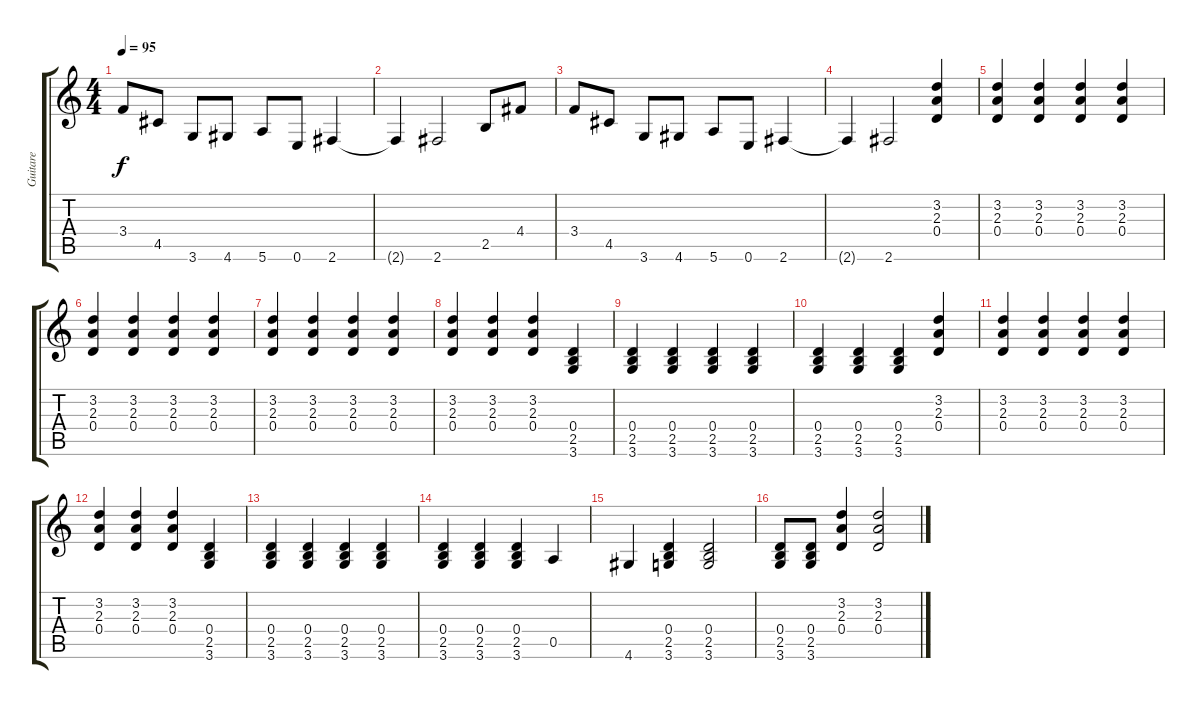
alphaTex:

\track ("Guitare" "Guitare") {instrument electricguitarclean}
\staff {score tabs}
\tuning (E4 B3 G3 D3 A2 E2) {hide}
\ts (4 4)
\tempo 95
\clef g2
\ks c
3.4.8{dy f} 4.5.8 3.6.8 4.6.8 5.6.8 0.6.8 2.6.4 |
2.6{t}.4 2.6.2 2.5.8 4.4.8 |
3.4.8 4.5.8 3.6.8 4.6.8 5.6.8 0.6.8 2.6.4 |
2.6{t}.4 2.6.2 (3.2 2.3 0.4).4 |
(3.2 2.3 0.4).4 (3.2 2.3 0.4).4 (3.2 2.3 0.4).4 (3.2 2.3 0.4).4 |
(3.2 2.3 0.4).4 (3.2 2.3 0.4).4 (3.2 2.3 0.4).4 (3.2 2.3 0.4).4 |
(3.2 2.3 0.4).4 (3.2 2.3 0.4).4 (3.2 2.3 0.4).4 (3.2 2.3 0.4).4 |
(3.2 2.3 0.4).4 (3.2 2.3 0.4).4 (3.2 2.3 0.4).4 (0.4 2.5 3.6).4 |
(0.4 2.5 3.6).4 (0.4 2.5 3.6).4 (0.4 2.5 3.6).4 (0.4 2.5 3.6).4 |
(0.4 2.5 3.6).4 (0.4 2.5 3.6).4 (0.4 2.5 3.6).4 (3.2 2.3 0.4).4 |
(3.2 2.3 0.4).4 (3.2 2.3 0.4).4 (3.2 2.3 0.4).4 (3.2 2.3 0.4).4 |
(3.2 2.3 0.4).4 (3.2 2.3 0.4).4 (3.2 2.3 0.4).4 (0.4 2.5 3.6).4 |
(0.4 2.5 3.6).4 (0.4 2.5 3.6).4 (0.4 2.5 3.6).4 (0.4 2.5 3.6).4 |
(0.4 2.5 3.6).4 (0.4 2.5 3.6).4 (0.4 2.5 3.6).4 0.5.4 |
4.6.4 (0.4 2.5 3.6).4 (0.4 2.5 3.6).2 |
(0.4 2.5 3.6).8 (0.4 2.5 3.6).8 (3.2 2.3 0.4).4 (3.2 2.3 0.4).2
